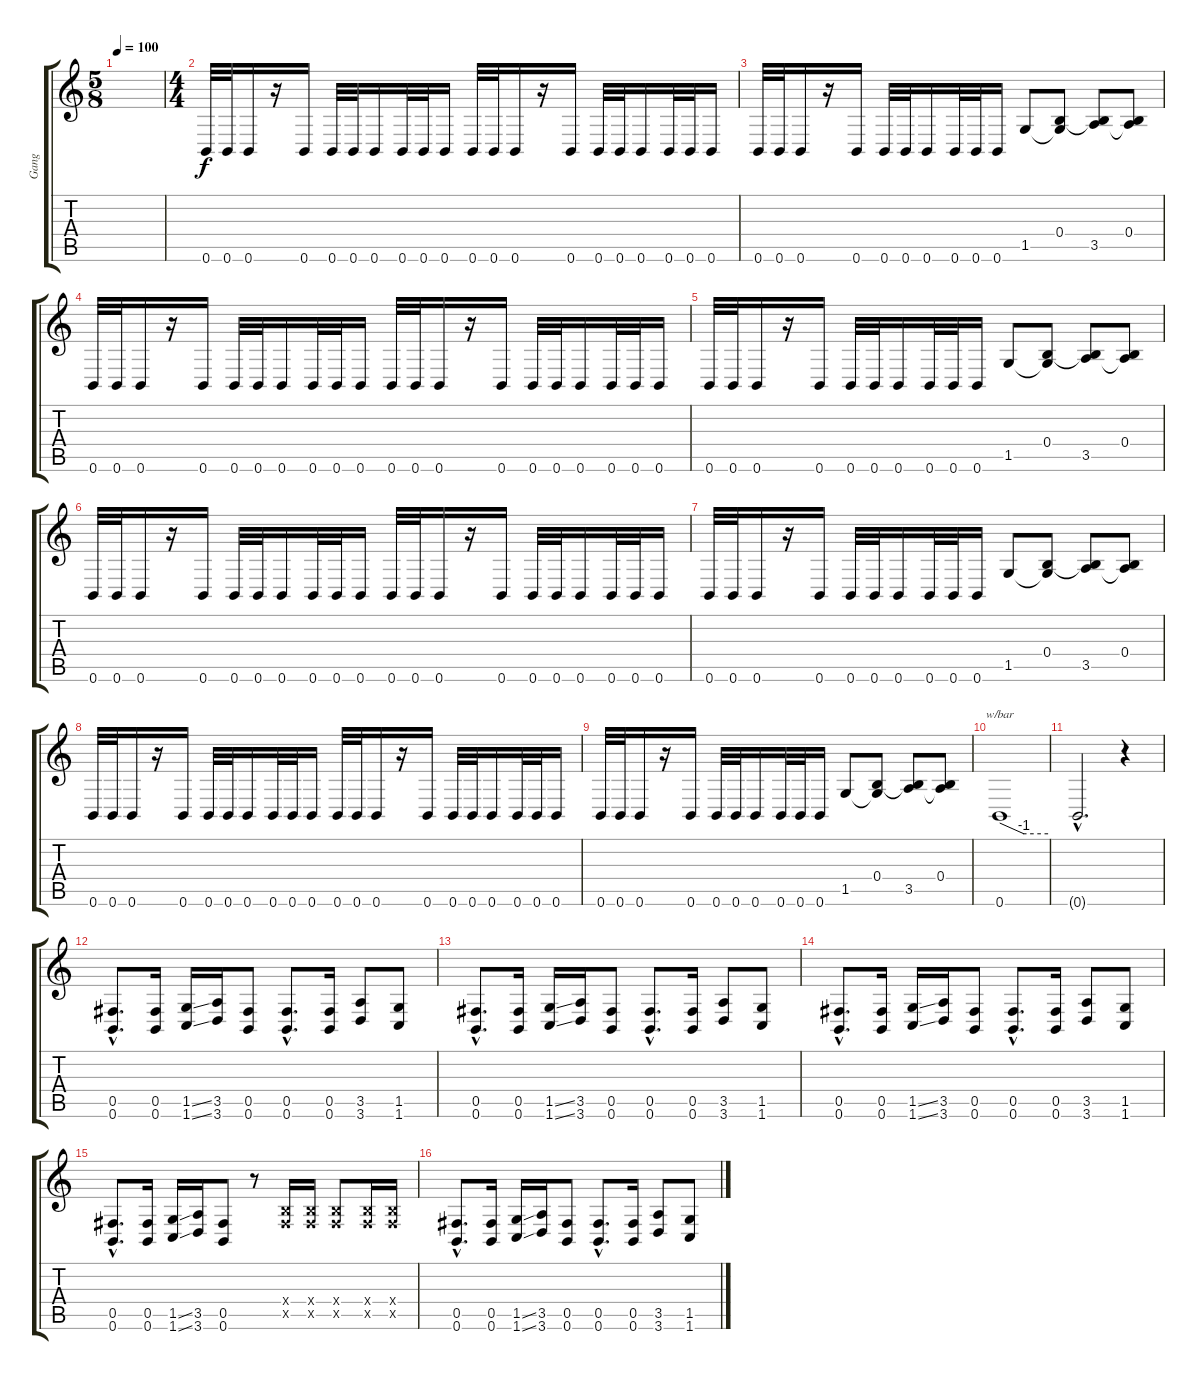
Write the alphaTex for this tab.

\track ("Gang" "Gang") {instrument distortionguitar}
\staff {score tabs}
\tuning (Db4 Ab3 E3 B2 Gb2 B1) {hide}
\ts (5 8)
\tempo 100
\clef g2
\ks c
|
\ts (4 4)
0.6.32 0.6.32 0.6.16 r.16 0.6.16 0.6.32 0.6.32 0.6.16 0.6.32 0.6.32 0.6.16 0.6.32 0.6.32 0.6.16 r.16 0.6.16 0.6.32 0.6.32 0.6.16 0.6.32 0.6.32 0.6.16 |
0.6.32 0.6.32 0.6.16 r.16 0.6.16 0.6.32 0.6.32 0.6.16 0.6.32 0.6.32 0.6.16 1.5.8 (0.4 1.5{t}).8 (0.4{t} 3.5).8 (0.4 3.5{t}).8 |
0.6.32 0.6.32 0.6.16 r.16 0.6.16 0.6.32 0.6.32 0.6.16 0.6.32 0.6.32 0.6.16 0.6.32 0.6.32 0.6.16 r.16 0.6.16 0.6.32 0.6.32 0.6.16 0.6.32 0.6.32 0.6.16 |
0.6.32 0.6.32 0.6.16 r.16 0.6.16 0.6.32 0.6.32 0.6.16 0.6.32 0.6.32 0.6.16 1.5.8 (0.4 1.5{t}).8 (0.4{t} 3.5).8 (0.4 3.5{t}).8 |
0.6.32 0.6.32 0.6.16 r.16 0.6.16 0.6.32 0.6.32 0.6.16 0.6.32 0.6.32 0.6.16 0.6.32 0.6.32 0.6.16 r.16 0.6.16 0.6.32 0.6.32 0.6.16 0.6.32 0.6.32 0.6.16 |
0.6.32 0.6.32 0.6.16 r.16 0.6.16 0.6.32 0.6.32 0.6.16 0.6.32 0.6.32 0.6.16 1.5.8 (0.4 1.5{t}).8 (0.4{t} 3.5).8 (0.4 3.5{t}).8 |
0.6.32 0.6.32 0.6.16 r.16 0.6.16 0.6.32 0.6.32 0.6.16 0.6.32 0.6.32 0.6.16 0.6.32 0.6.32 0.6.16 r.16 0.6.16 0.6.32 0.6.32 0.6.16 0.6.32 0.6.32 0.6.16 |
0.6.32 0.6.32 0.6.16 r.16 0.6.16 0.6.32 0.6.32 0.6.16 0.6.32 0.6.32 0.6.16 1.5.8 (0.4 1.5{t}).8 (0.4{t} 3.5).8 (0.4 3.5{t}).8 |
0.6.1{tbe (custom default 0 0 30 -4 60 -4)} |
0.6{hac t}.2{d} r.4 |
(0.5{hac} 0.6{hac}).8{d} (0.5 0.6).16 (1.5{ss} 1.6{ss}).16 (3.5 3.6).16 (0.5 0.6).8 (0.5{hac} 0.6{hac}).8{d} (0.5 0.6).16 (3.5 3.6).8 (1.5 1.6).8 |
(0.5{hac} 0.6{hac}).8{d} (0.5 0.6).16 (1.5{ss} 1.6{ss}).16 (3.5 3.6).16 (0.5 0.6).8 (0.5{hac} 0.6{hac}).8{d} (0.5 0.6).16 (3.5 3.6).8 (1.5 1.6).8 |
(0.5{hac} 0.6{hac}).8{d} (0.5 0.6).16 (1.5{ss} 1.6{ss}).16 (3.5 3.6).16 (0.5 0.6).8 (0.5{hac} 0.6{hac}).8{d} (0.5 0.6).16 (3.5 3.6).8 (1.5 1.6).8 |
(0.5{hac} 0.6{hac}).8{d} (0.5 0.6).16 (1.5{ss} 1.6{ss}).16 (3.5 3.6).16 (0.5 0.6).8 r.8 (0.4{x} 0.5{x}).16 (0.4{x} 0.5{x}).16 (0.4{x} 0.5{x}).8 (0.4{x} 0.5{x}).16 (0.4{x} 0.5{x}).16 |
(0.5{hac} 0.6{hac}).8{d} (0.5 0.6).16 (1.5{ss} 1.6{ss}).16 (3.5 3.6).16 (0.5 0.6).8 (0.5{hac} 0.6{hac}).8{d} (0.5 0.6).16 (3.5 3.6).8 (1.5 1.6).8
